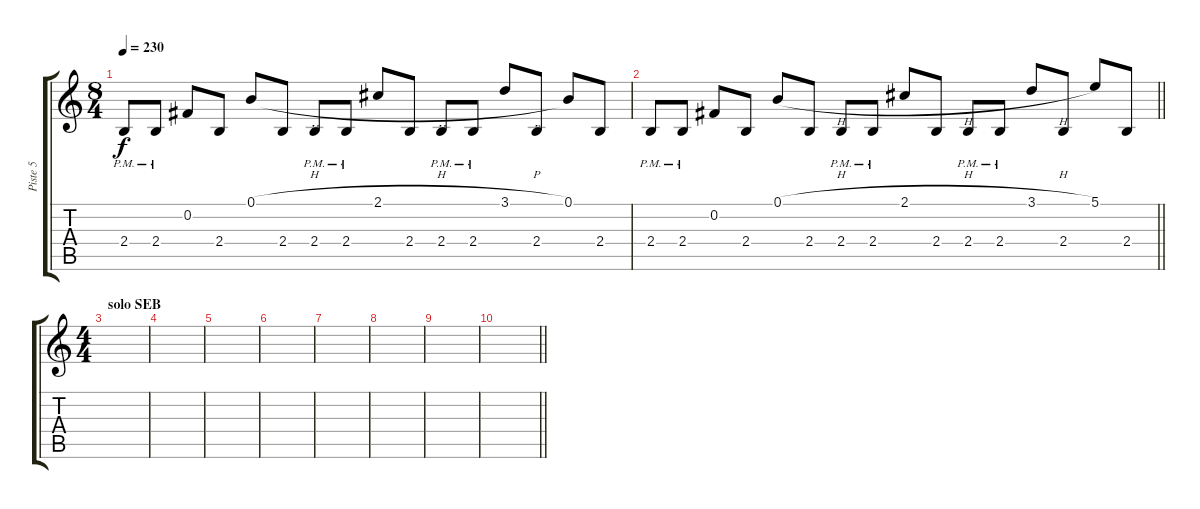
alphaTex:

\track ("Piste 5" "Piste 5") {instrument distortionguitar}
\staff {score tabs}
\tuning (B3 Gb3 D3 A2 E2 B1) {hide}
\ts (8 4)
\tempo 230
\clef g2
\ks c
2.4{pm}.8{dy f} 2.4{pm}.8 0.2.8 2.4.8 0.1{h}.8 2.4.8 2.4{pm}.8 2.4{pm}.8 2.1{h}.8 2.4.8 2.4{pm}.8 2.4{pm}.8 3.1{h}.8 2.4.8 0.1.8 2.4.8 |
\barLineRight lightlight
2.4{pm}.8 2.4{pm}.8 0.2.8 2.4.8 0.1{h}.8 2.4.8 2.4{pm}.8 2.4{pm}.8 2.1{h}.8 2.4.8 2.4{pm}.8 2.4{pm}.8 3.1{h}.8 2.4.8 5.1.8 2.4.8 |
\ts (4 4)
\section ("" "solo SEB")
|
|
|
|
|
|
|
\barLineRight lightlight
